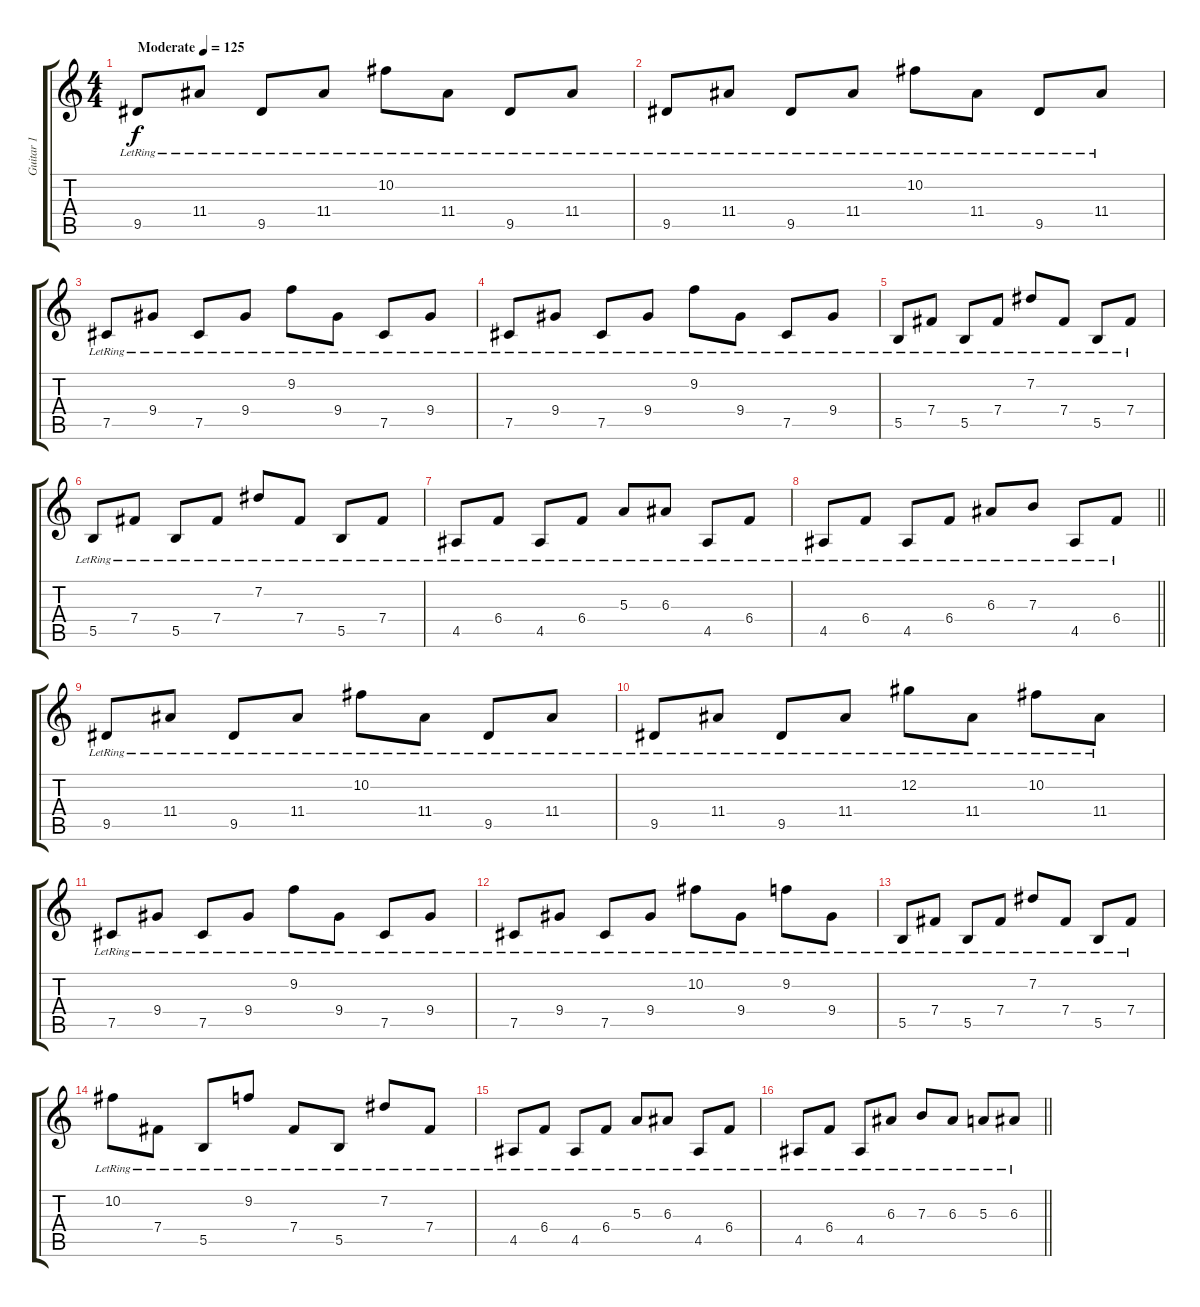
\track ("Guitar 1" "Guitar 1") {instrument electricguitarjazz}
\staff {score tabs}
\tuning (Db4 Ab3 E3 B2 Gb2 B1) {hide}
\ts (4 4)
\tempo (125 "Moderate")
\clef g2
\ks c
9.5{lr}.8{dy f instrument electricguitarjazz} 11.4{lr}.8 9.5{lr}.8 11.4{lr}.8 10.2{lr}.8 11.4{lr}.8 9.5{lr}.8 11.4{lr}.8 |
9.5{lr}.8 11.4{lr}.8 9.5{lr}.8 11.4{lr}.8 10.2{lr}.8 11.4{lr}.8 9.5{lr}.8 11.4{lr}.8 |
7.5{lr}.8 9.4{lr}.8 7.5{lr}.8 9.4{lr}.8 9.2{lr}.8 9.4{lr}.8 7.5{lr}.8 9.4{lr}.8 |
7.5{lr}.8 9.4{lr}.8 7.5{lr}.8 9.4{lr}.8 9.2{lr}.8 9.4{lr}.8 7.5{lr}.8 9.4{lr}.8 |
5.5{lr}.8 7.4{lr}.8 5.5{lr}.8 7.4{lr}.8 7.2{lr}.8 7.4{lr}.8 5.5{lr}.8 7.4{lr}.8 |
5.5{lr}.8 7.4{lr}.8 5.5{lr}.8 7.4{lr}.8 7.2{lr}.8 7.4{lr}.8 5.5{lr}.8 7.4{lr}.8 |
4.5{lr}.8 6.4{lr}.8 4.5{lr}.8 6.4{lr}.8 5.3{lr}.8 6.3{lr}.8 4.5{lr}.8 6.4{lr}.8 |
\barLineRight lightlight
4.5{lr}.8 6.4{lr}.8 4.5{lr}.8 6.4{lr}.8 6.3{lr}.8 7.3{lr}.8 4.5{lr}.8 6.4{lr}.8 |
9.5{lr}.8 11.4{lr}.8 9.5{lr}.8 11.4{lr}.8 10.2{lr}.8 11.4{lr}.8 9.5{lr}.8 11.4{lr}.8 |
9.5{lr}.8 11.4{lr}.8 9.5{lr}.8 11.4{lr}.8 12.2{lr}.8 11.4{lr}.8 10.2{lr}.8 11.4{lr}.8 |
7.5{lr}.8 9.4{lr}.8 7.5{lr}.8 9.4{lr}.8 9.2{lr}.8 9.4{lr}.8 7.5{lr}.8 9.4{lr}.8 |
7.5{lr}.8 9.4{lr}.8 7.5{lr}.8 9.4{lr}.8 10.2{lr}.8 9.4{lr}.8 9.2{lr}.8 9.4{lr}.8 |
5.5{lr}.8 7.4{lr}.8 5.5{lr}.8 7.4{lr}.8 7.2{lr}.8 7.4{lr}.8 5.5{lr}.8 7.4{lr}.8 |
10.2{lr}.8 7.4{lr}.8 5.5{lr}.8 9.2{lr}.8 7.4{lr}.8 5.5{lr}.8 7.2{lr}.8 7.4{lr}.8 |
4.5{lr}.8 6.4{lr}.8 4.5{lr}.8 6.4{lr}.8 5.3{lr}.8 6.3{lr}.8 4.5{lr}.8 6.4{lr}.8 |
\barLineRight lightlight
4.5{lr}.8 6.4{lr}.8 4.5{lr}.8 6.3{lr}.8 7.3{lr}.8 6.3{lr}.8 5.3{lr}.8 6.3{lr}.8
